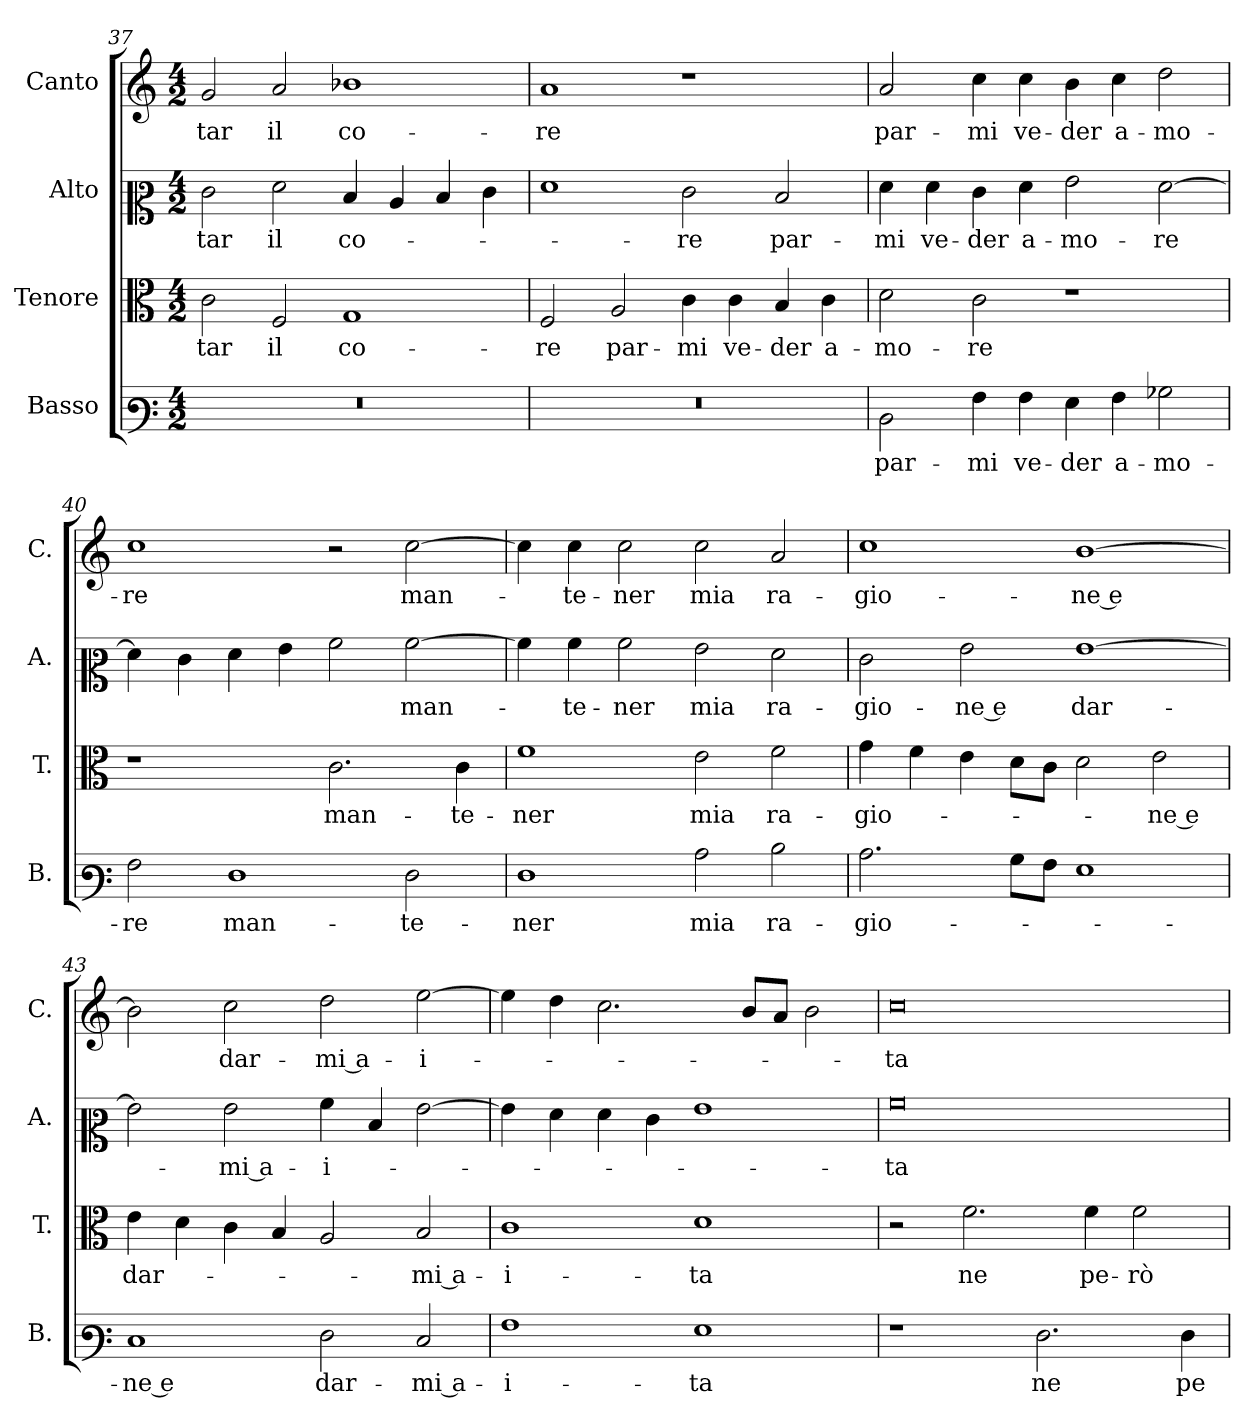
**kern	**text	**kern	**text	**kern	**text	**kern	**text
*part4	*part4	*part3	*part3	*part2	*part2	*part1	*part1
*staff4	*staff4	*staff3	*staff3	*staff2	*staff2	*staff1	*staff1
*I"Basso	*	*I"Tenore	*	*I"Alto	*	*I"Canto	*
*I'B.	*	*I'T.	*	*I'A.	*	*I'C.	*
*clefF3	*	*clefC3	*	*clefC2	*	*clefG2	*
*k[]	*	*k[]	*	*k[]	*	*k[]	*
*M4/2	*	*M4/2	*	*M4/2	*	*M4/2	*
=37	=37	=37	=37	=37	=37	=37	=37
!	!	!	!LO:LY:b	!	!LO:LY:b	!	!LO:LY:b
0r	.	2c\	-tar	2e\	-tar	2g/	-tar
!	!	!	!LO:LY:b	!	!LO:LY:b	!	!LO:LY:b
.	.	2F/	il	2f\	il	2a/	il
!	!	!	!LO:LY:b	!	!LO:LY:b	!	!LO:LY:b
.	.	1G	co-	4d/	co-	1b-X	co-
.	.	.	.	4c/	.	.	.
.	.	.	.	4d/	.	.	.
.	.	.	.	4e\	.	.	.
=38	=38	=38	=38	=38	=38	=38	=38
!	!	!	!LO:LY:b	!	!	!	!LO:LY:b
0r	.	2F/	-re	1f	.	1a	-re
!	!	!	!LO:LY:b	!	!	!	!
.	.	2A/	par-	.	.	.	.
!	!	!	!LO:LY:b	!	!LO:LY:b	!	!
.	.	4c\	-mi	2e\	-re	1r	.
!	!	!	!LO:LY:b	!	!	!	!
.	.	4c\	ve-	.	.	.	.
!	!	!	!LO:LY:b	!	!LO:LY:b	!	!
.	.	4B/	-der	2d/	par-	.	.
!	!	!	!LO:LY:b	!	!	!	!
.	.	4c\	a-	.	.	.	.
=39	=39	=39	=39	=39	=39	=39	=39
!	!LO:LY:b	!	!LO:LY:b	!	!LO:LY:b	!	!LO:LY:b
2D\	par-	2d\	-mo-	4f\	-mi	2a/	par-
!	!	!	!	!	!LO:LY:b	!	!
.	.	.	.	4f\	ve-	.	.
!	!LO:LY:b	!	!LO:LY:b	!	!LO:LY:b	!	!LO:LY:b
4A\	-mi	2c\	-re	4e\	-der	4cc\	-mi
!	!LO:LY:b	!	!	!	!LO:LY:b	!	!LO:LY:b
4A\	ve-	.	.	4f\	a-	4cc\	ve-
!	!LO:LY:b	!	!	!	!LO:LY:b	!	!LO:LY:b
4G\	-der	1r	.	2g\	-mo-	4b\	-der
!	!LO:LY:b	!	!	!	!	!	!LO:LY:b
4A\	a-	.	.	.	.	4cc\	a-
!	!LO:LY:b	!	!	!	!LO:LY:b	!	!LO:LY:b
2B-X\	-mo-	.	.	[2f\	-re	2dd\	-mo-
!!LO:LB:g=z
=40	=40	=40	=40	=40	=40	=40	=40
!	!LO:LY:b	!	!	!	!	!	!LO:LY:b
2A\	-re	1r	.	4f\]	.	1cc	-re
.	.	.	.	4e\	.	.	.
!	!LO:LY:b	!	!	!	!	!	!
1F	man-	.	.	4f\	.	.	.
.	.	.	.	4g\	.	.	.
!	!	!	!LO:LY:b	!	!	!	!
.	.	2.c\	man-	2a\	.	2r	.
!	!LO:LY:b	!	!	!	!LO:LY:b	!	!LO:LY:b
2F\	-te-	.	.	[2a\	man-	[2cc\	man-
!	!	!	!LO:LY:b	!	!	!	!
.	.	4c\	-te-	.	.	.	.
=41	=41	=41	=41	=41	=41	=41	=41
!	!LO:LY:b	!	!LO:LY:b	!	!	!	!
1F	-ner	1f	-ner	4a\]	.	4cc\]	.
!	!	!	!	!	!LO:LY:b	!	!LO:LY:b
.	.	.	.	4a\	-te-	4cc\	-te-
!	!	!	!	!	!LO:LY:b	!	!LO:LY:b
.	.	.	.	2a\	-ner	2cc\	-ner
!	!LO:LY:b	!	!LO:LY:b	!	!LO:LY:b	!	!LO:LY:b
2c\	mia	2e\	mia	2g\	mia	2cc\	mia
!	!LO:LY:b	!	!LO:LY:b	!	!LO:LY:b	!	!LO:LY:b
2d\	ra-	2f\	ra-	2f\	ra-	2a/	ra-
=42	=42	=42	=42	=42	=42	=42	=42
!	!LO:LY:b	!	!LO:LY:b	!	!LO:LY:b	!	!LO:LY:b
2.c\	-gio-	4g\	-gio-	2e\	-gio-	1cc	-gio-
.	.	4f\	.	.	.	.	.
!	!	!	!	!	!LO:LY:b	!	!
.	.	4e\	.	2g\	-ne e	.	.
8B\L	.	8d\L	.	.	.	.	.
8A\J	.	8c\J	.	.	.	.	.
!	!	!	!	!	!LO:LY:b	!	!LO:LY:b
1G	.	2d\	.	[1g	dar-	[1b	-ne e
!	!	!	!LO:LY:b	!	!	!	!
.	.	2e\	-ne e	.	.	.	.
=43	=43	=43	=43	=43	=43	=43	=43
!	!LO:LY:b	!	!LO:LY:b	!	!	!	!
1E	-ne e	4e\	dar-	2g\]	.	2b\]	.
.	.	4d\	.	.	.	.	.
!	!	!	!	!	!LO:LY:b	!	!LO:LY:b
.	.	4c\	.	2g\	-mi a-	2cc\	dar-
.	.	4B/	.	.	.	.	.
!	!LO:LY:b	!	!	!	!LO:LY:b	!	!LO:LY:b
2F\	dar-	2A/	.	4a\	-i-	2dd\	-mi a-
.	.	.	.	4d/	.	.	.
!	!LO:LY:b	!	!LO:LY:b	!	!	!	!LO:LY:b
2E/	-mi a-	2B/	-mi a-	[2g\	.	[2ee\	-i-
!!LO:PB:g=z
=44	=44	=44	=44	=44	=44	=44	=44
!	!LO:LY:b	!	!LO:LY:b	!	!	!	!
1A	-i-	1c	-i-	4g\]	.	4ee\]	.
.	.	.	.	4f\	.	4dd\	.
.	.	.	.	4f\	.	2.cc\	.
.	.	.	.	4e\	.	.	.
!	!LO:LY:b	!	!LO:LY:b	!	!	!	!
1G	-ta	1d	-ta	1g	.	.	.
.	.	.	.	.	.	8b/L	.
.	.	.	.	.	.	8a/J	.
.	.	.	.	.	.	2b\	.
=45	=45	=45	=45	=45	=45	=45	=45
!	!	!	!	!	!LO:LY:b	!	!LO:LY:b
1r	.	2r	.	0a	-ta	0cc	-ta
!	!	!	!LO:LY:b	!	!	!	!
.	.	2.f\	ne	.	.	.	.
!	!LO:LY:b	!	!	!	!	!	!
2.F\	ne	.	.	.	.	.	.
!	!	!	!LO:LY:b	!	!	!	!
.	.	4f\	pe-	.	.	.	.
!	!	!	!LO:LY:b	!	!	!	!
.	.	2f\	-rò	.	.	.	.
!	!LO:LY:b	!	!	!	!	!	!
4F\	pe-	.	.	.	.	.	.
=	=	=	=	=	=	=	=
*-	*-	*-	*-	*-	*-	*-	*-
